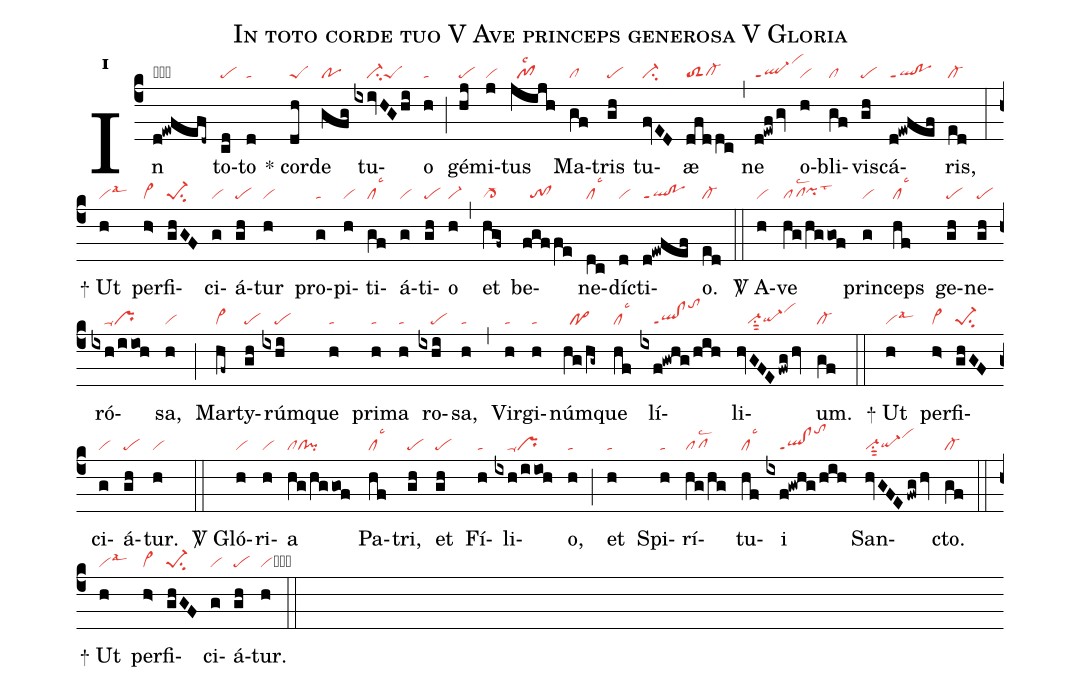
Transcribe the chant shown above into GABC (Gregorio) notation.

name:In toto corde tuo V Ave princeps generosa V Gloria;
office-part:re;
mode:1;
nabc-lines:1;
%%
initial-style: 1;
name: In toto corde tuo;
mode:1;
office-part: Responsorium;
annotation: Resp.;
annotation:i;
nabc-lines:1;
%%
(c4) In(d!ewfefd~|obql!po>ppt1lsi6) to(cd|pe)to(d|ta) <sp>*</sp> cor(dh|peS)de(gfg|po) tu(ixivHGhi|////ci-peS)o(h|ta) (;) gé(hj|pe)mi(j|vi)tus(jijh|//pf1lsc2) Ma(gf|cl)tris(gh|pe) tu(fvED|ci-)æ(dfddc|toS2cl-hg) (,) ne(d!ewf/gv|ql-ppt1vihl) o(h|vi)bli(gf|cl)vis(gh|pe)cá(d!ewfef|ql!poppt1)ris,(ed|cl-) (:)

<sp>+</sp> Ut(h|vilsal3) per(h>|vi>)fi(ghGF|pe-1su2)ci(g|vi)á(gh|pe)tur(h|vi) pro(g|ta)pi(h|vi)ti(gf|cllsc3)á(g|vi)ti(gh|pe)o(h|vi-) (,) et(hgf~|cl->) be(fgffe|//to!cl)ne(dc|cllsc3)díc(d|vi)ti(d!ewfef|ql!poppt1)o.(ed|cl-) (::)

<sp>V/</sp> A(h|vi)ve(hg/hggof|pflsc2``pihhlst3) prin(g|vi)ceps(hf|cllsc3) ge(gh|pe)ne(gh|pe)ró(ixh/iioh|////prppu1)sa,(h|vi) (;) Mar(hf~|vi>)ty(gh|pe)rúm(ixhi|////pe)que(h|ta) pri(h|ta)ma(h|ta) ro(ixhi|////pe)sa,(h|ta) (,) Vir(h|ta)gi(h|ta)núm(hg/hg~|//po>)que(hf|cllsc3) lí(ixf!gwhg/hih|////ql!clppt1tohm)li(hvGFEfwg/hv|///vi-su1sut2qi-hgvihk)um.(gf|cl-) (::)

<sp>+</sp> Ut(h|vilsal3) per(h>|vi>)fi(ghGF|pe-1su2)ci(g|vi)á(gh|pe)tur.(h|vi) (::)

<sp>V/</sp> Gló(h|vi)ri(h|vi)a(hg/hggof|clcl!pi) Pa(hf|cllsc3)tri,(gh|pe) et(gh|pe) Fí(h|ta)li(ixh/iioh|////prppu1)o,(h|ta) (;) et(h|ta) Spi(h|ta)rí(hg/hg|pflsc2)tu(hf|cllsc3)i(ixf!gwhg/hih|////ql!clppt1tohm) San(hvGFEfwg/hv|vi-su1sut2qi-hgvihk)cto.(gf|cl-) (::)

<sp>+</sp> Ut(h|vilsal3) per(h>|vi>)fi(ghGF|pe-1su2)ci(g|vi)á(gh|pe)tur.(h|vicb) (::)
